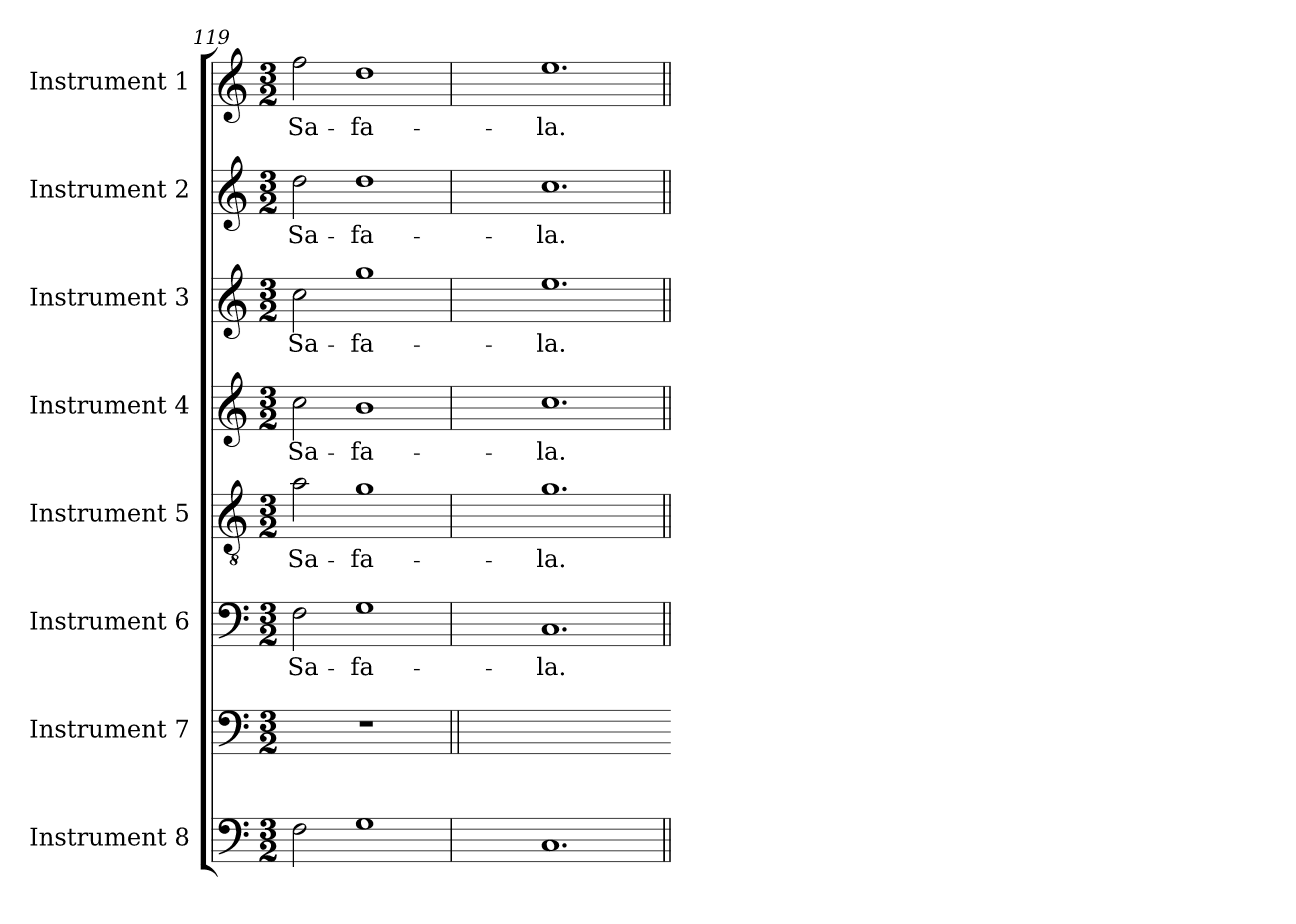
**kern	**kern	**kern	**text	**kern	**text	**kern	**text	**kern	**text	**kern	**text	**kern	**text
*part8	*part7	*part6	*part6	*part5	*part5	*part4	*part4	*part3	*part3	*part2	*part2	*part1	*part1
*staff8	*staff7	*staff6	*staff6	*staff5	*staff5	*staff4	*staff4	*staff3	*staff3	*staff2	*staff2	*staff1	*staff1
*I"Instrument 8	*I"Instrument 7	*I"Instrument 6	*	*I"Instrument 5	*	*I"Instrument 4	*	*I"Instrument 3	*	*I"Instrument 2	*	*I"Instrument 1	*
*clefF4	*clefF4	*clefF4	*	*clefGv2	*	*clefG2	*	*clefG2	*	*clefG2	*	*clefG2	*
*k[]	*k[]	*k[]	*	*k[]	*	*k[]	*	*k[]	*	*k[]	*	*k[]	*
*C:	*C:	*C:	*	*C:	*	*C:	*	*C:	*	*C:	*	*C:	*
*M3/2	*M3/2	*M3/2	*	*M3/2	*	*M3/2	*	*M3/2	*	*M3/2	*	*M3/2	*
=119	=119	=119	=119	=119	=119	=119	=119	=119	=119	=119	=119	=119	=119
!	!	!	!LO:LY:b:rj	!	!LO:LY:b:rj	!	!LO:LY:b:rj	!	!LO:LY:b:rj	!	!LO:LY:b:rj	!	!LO:LY:b:cj
2F\	1.r	2F\	Sa-	2a\	Sa-	2cc\	Sa-	2cc\	Sa-	2dd\	Sa-	2ff\	Sa-
!	!	!	!LO:LY:b:rj	!	!LO:LY:b:rj	!	!LO:LY:b:rj	!	!LO:LY:b:rj	!	!LO:LY:b:rj	!	!LO:LY:b:cj
1G	.	1G	-fa-	1g	-fa-	1b	-fa-	1gg	-fa-	1dd	-fa-	1dd	-fa-
=120	=120	=120	=120	=120	=120	=120	=120	=120	=120	=120	=120	=120	=120
!	!	!	!LO:LY:b:rj	!	!LO:LY:b:rj	!	!LO:LY:b:rj	!	!LO:LY:b:rj	!	!LO:LY:b:rj	!	!LO:LY:b:cj
1.C	26880%40319ryy	1.C	-la.	1.g	-la.	1.cc	-la.	1.ee	-la.	1.cc	-la.	1.ee	-la.
.	26880ryy	.	.	.	.	.	.	.	.	.	.	.	.
=||	=	=||	=||	=||	=||	=||	=||	=||	=||	=||	=||	=||	=||
*-	*-	*-	*-	*-	*-	*-	*-	*-	*-	*-	*-	*-	*-
